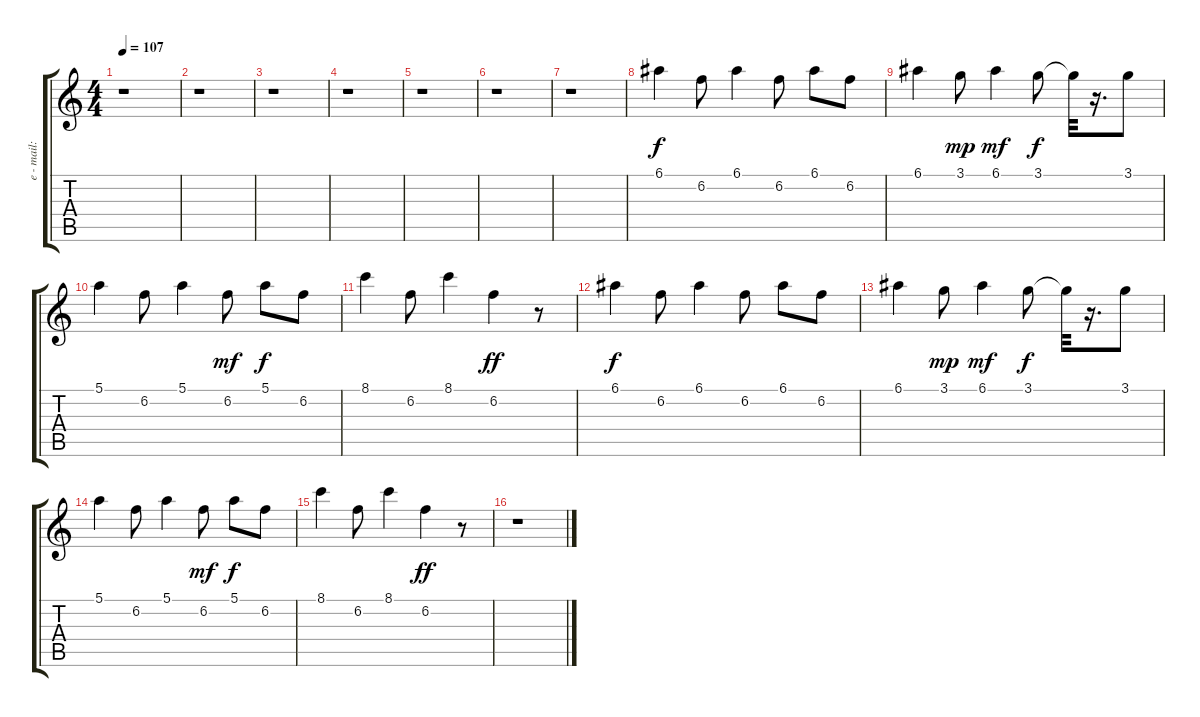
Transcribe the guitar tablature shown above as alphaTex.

\track ("e - mail:" "e - mail:") {instrument distortionguitar}
\staff {score tabs}
\tuning (E4 B3 G3 D3 A2 E2) {hide}
\ts (4 4)
\tempo 107
\clef g2
\ks c
r.1{dy f} |
r.1 |
r.1 |
r.1 |
r.1 |
r.1 |
r.1 |
6.1.4 6.2.8 6.1.4 6.2.8 6.1.8 6.2.8 |
6.1.4 3.1.8{dy mp} 6.1.4{dy mf} 3.1.8{dy f} 3.1{t}.32 r.16{d} 3.1.8 |
5.1.4 6.2.8 5.1.4 6.2.8{dy mf} 5.1.8{dy f} 6.2.8 |
8.1.4 6.2.8 8.1.4 6.2.4{dy ff} r.8 |
6.1.4{dy f} 6.2.8 6.1.4 6.2.8 6.1.8 6.2.8 |
6.1.4 3.1.8{dy mp} 6.1.4{dy mf} 3.1.8{dy f} 3.1{t}.32 r.16{d} 3.1.8 |
5.1.4 6.2.8 5.1.4 6.2.8{dy mf} 5.1.8{dy f} 6.2.8 |
8.1.4 6.2.8 8.1.4 6.2.4{dy ff} r.8 |
r.1
